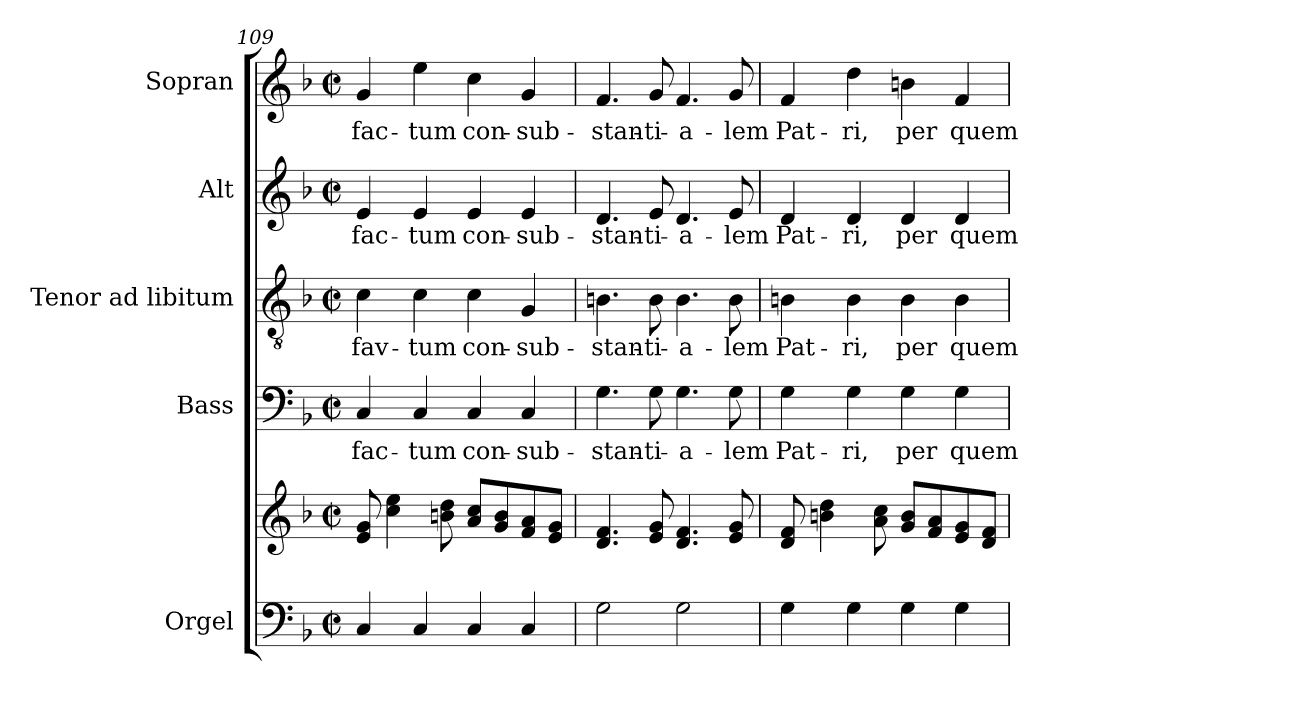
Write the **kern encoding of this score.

**kern	**kern	**kern	**text	**kern	**text	**kern	**text	**kern	**text
*part5	*part5	*part4	*part4	*part3	*part3	*part2	*part2	*part1	*part1
*staff6	*staff5	*staff4	*staff4	*staff3	*staff3	*staff2	*staff2	*staff1	*staff1
*I"Orgel	*	*I"Bass	*	*I"Tenor ad libitum	*	*I"Alt	*	*I"Sopran	*
*I'Org.	*	*I'B.	*	*I'T.	*	*I'A.	*	*I'S.	*
!!LO:LB:g=z
*clefF4	*clefG2	*clefF4	*	*clefGv2	*	*clefG2	*	*clefG2	*
*k[b-]	*k[b-]	*k[b-]	*	*k[b-]	*	*k[b-]	*	*k[b-]	*
*F:	*F:	*F:	*	*F:	*	*F:	*	*F:	*
*M2/2	*M2/2	*M2/2	*	*M2/2	*	*M2/2	*	*M2/2	*
*met(c|)	*met(c|)	*met(c|)	*	*met(c|)	*	*met(c|)	*	*met(c|)	*
=109	=109	=109	=109	=109	=109	=109	=109	=109	=109
!	!	!	!LO:LY:b	!	!LO:LY:b	!	!LO:LY:b	!	!LO:LY:b
4C/	8e/ 8g/	4C/	fac-	4c\	fav-	4e/	fac-	4g/	fac-
.	4cc\ 4ee\	.	.	.	.	.	.	.	.
!	!	!	!LO:LY:b	!	!LO:LY:b	!	!LO:LY:b	!	!LO:LY:b
4C/	.	4C/	-tum	4c\	-tum	4e/	-tum	4ee\	-tum
.	8bn\ 8dd\	.	.	.	.	.	.	.	.
!	!	!	!LO:LY:b	!	!LO:LY:b	!	!LO:LY:b	!	!LO:LY:b
4C/	8a/ 8cc/L	4C/	con-	4c\	con-	4e/	con-	4cc\	con-
.	8g/ 8b/	.	.	.	.	.	.	.	.
!	!	!	!LO:LY:b	!	!LO:LY:b	!	!LO:LY:b	!	!LO:LY:b
4C/	8f/ 8a/	4C/	-sub-	4G/	-sub-	4e/	-sub-	4g/	-sub-
.	8e/ 8g/J	.	.	.	.	.	.	.	.
=110	=110	=110	=110	=110	=110	=110	=110	=110	=110
!	!	!	!LO:LY:b	!	!LO:LY:b	!	!LO:LY:b	!	!LO:LY:b
2G\	4.d/ 4.f/	4.G\	-stan-	4.Bn\	-stan-	4.d/	-stan-	4.f/	-stan-
!	!	!	!LO:LY:b	!	!LO:LY:b	!	!LO:LY:b	!	!LO:LY:b
.	8e/ 8g/	8G\	-ti-	8B\	-ti-	8e/	-ti-	8g/	-ti-
!	!	!	!LO:LY:b	!	!LO:LY:b	!	!LO:LY:b	!	!LO:LY:b
2G\	4.d/ 4.f/	4.G\	-a-	4.B\	-a-	4.d/	-a-	4.f/	-a-
!	!	!	!LO:LY:b	!	!LO:LY:b	!	!LO:LY:b	!	!LO:LY:b
.	8e/ 8g/	8G\	-lem	8B\	-lem	8e/	-lem	8g/	-lem
=111	=111	=111	=111	=111	=111	=111	=111	=111	=111
!	!	!	!LO:LY:b	!	!LO:LY:b	!	!LO:LY:b	!	!LO:LY:b
4G\	8d/ 8f/	4G\	Pat-	4Bn\	Pat-	4d/	Pat-	4f/	Pat-
.	4bn\ 4dd\	.	.	.	.	.	.	.	.
!	!	!	!LO:LY:b	!	!LO:LY:b	!	!LO:LY:b	!	!LO:LY:b
4G\	.	4G\	-ri,	4B\	-ri,	4d/	-ri,	4dd\	-ri,
.	8a\ 8cc\	.	.	.	.	.	.	.	.
!	!	!	!LO:LY:b	!	!LO:LY:b	!	!LO:LY:b	!	!LO:LY:b
4G\	8g/ 8b/L	4G\	per	4B\	per	4d/	per	4bn\	per
.	8f/ 8a/	.	.	.	.	.	.	.	.
!	!	!	!LO:LY:b	!	!LO:LY:b	!	!LO:LY:b	!	!LO:LY:b
4G\	8e/ 8g/	4G\	quem	4B\	quem	4d/	quem	4f/	quem
.	8d/ 8f/J	.	.	.	.	.	.	.	.
=	=	=	=	=	=	=	=	=	=
*-	*-	*-	*-	*-	*-	*-	*-	*-	*-
